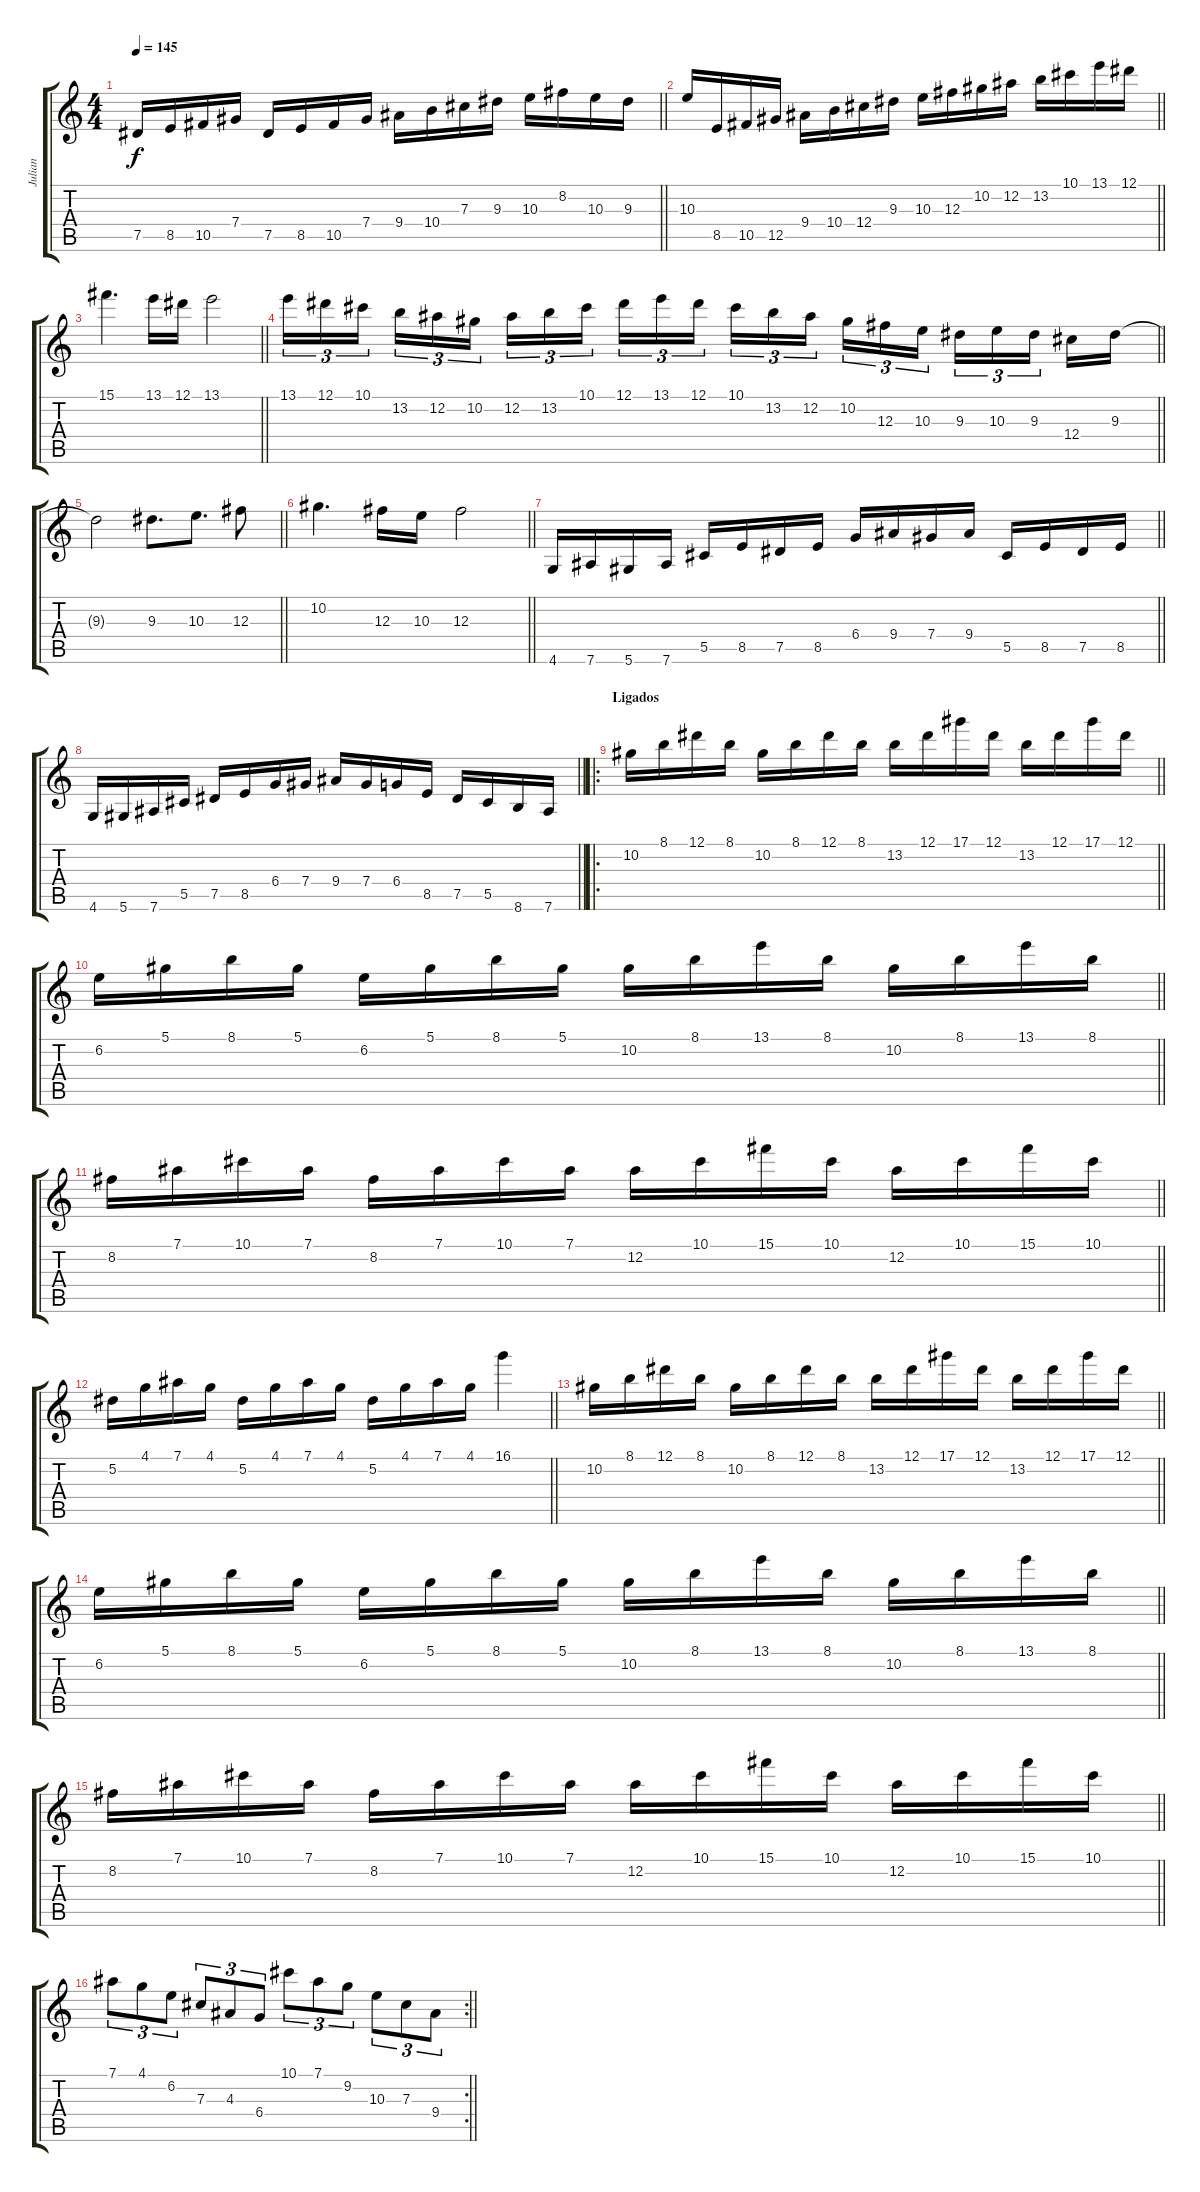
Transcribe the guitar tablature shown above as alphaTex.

\track ("Julian" "Julian") {instrument distortionguitar}
\staff {score tabs}
\tuning (Eb4 Bb3 Gb3 Db3 Ab2 Eb2) {hide}
\ts (4 4)
\tempo 145
\clef g2
\barLineRight lightlight
\ks c
7.5.16{dy f} 8.5.16 10.5.16 7.4.16 7.5.16 8.5.16 10.5.16 7.4.16 9.4.16 10.4.16 7.3.16 9.3.16 10.3.16 8.2.16 10.3.16 9.3.16 |
\barLineRight lightlight
10.3.16 8.5.16 10.5.16 12.5.16 9.4.16 10.4.16 12.4.16 9.3.16 10.3.16 12.3.16 10.2.16 12.2.16 13.2.16 10.1.16 13.1.16 12.1.16 |
\barLineRight lightlight
15.1.4{d} 13.1.16 12.1.16 13.1.2 |
\barLineRight lightlight
13.1.16{tu (3 2)} 12.1.16{tu (3 2)} 10.1.16{tu (3 2) beam splitsecondary} 13.2.16{tu (3 2)} 12.2.16{tu (3 2)} 10.2.16{tu (3 2)} 12.2.16{tu (3 2)} 13.2.16{tu (3 2)} 10.1.16{tu (3 2) beam splitsecondary} 12.1.16{tu (3 2)} 13.1.16{tu (3 2)} 12.1.16{tu (3 2)} 10.1.16{tu (3 2)} 13.2.16{tu (3 2)} 12.2.16{tu (3 2) beam splitsecondary} 10.2.16{tu (3 2)} 12.3.16{tu (3 2)} 10.3.16{tu (3 2)} 9.3.16{tu (3 2)} 10.3.16{tu (3 2)} 9.3.16{tu (3 2) beam splitsecondary} 12.4.16 9.3.16 |
\barLineRight lightlight
9.3{t}.2 9.3.8{d} 10.3.8{d} 12.3.8 |
\barLineRight lightlight
10.2.4{d} 12.3.16 10.3.16 12.3.2 |
\barLineRight lightlight
4.6.16 7.6.16 5.6.16 7.6.16 5.5.16 8.5.16 7.5.16 8.5.16 6.4.16 9.4.16 7.4.16 9.4.16 5.5.16 8.5.16 7.5.16 8.5.16 |
\barLineRight lightlight
4.6.16 5.6.16 7.6.16 5.5.16 7.5.16 8.5.16 6.4.16 7.4.16 9.4.16 7.4.16 6.4.16 8.5.16 7.5.16 5.5.16 8.6.16 7.6.16 |
\ro
\section ("" "Ligados")
\barLineRight lightlight
10.2.16 8.1.16 12.1.16 8.1.16 10.2.16 8.1.16 12.1.16 8.1.16 13.2.16 12.1.16 17.1.16 12.1.16 13.2.16 12.1.16 17.1.16 12.1.16 |
\barLineRight lightlight
6.2.16 5.1.16 8.1.16 5.1.16 6.2.16 5.1.16 8.1.16 5.1.16 10.2.16 8.1.16 13.1.16 8.1.16 10.2.16 8.1.16 13.1.16 8.1.16 |
\barLineRight lightlight
8.2.16 7.1.16 10.1.16 7.1.16 8.2.16 7.1.16 10.1.16 7.1.16 12.2.16 10.1.16 15.1.16 10.1.16 12.2.16 10.1.16 15.1.16 10.1.16 |
\barLineRight lightlight
5.2.16 4.1.16 7.1.16 4.1.16 5.2.16 4.1.16 7.1.16 4.1.16 5.2.16 4.1.16 7.1.16 4.1.16 16.1.4 |
\barLineRight lightlight
10.2.16 8.1.16 12.1.16 8.1.16 10.2.16 8.1.16 12.1.16 8.1.16 13.2.16 12.1.16 17.1.16 12.1.16 13.2.16 12.1.16 17.1.16 12.1.16 |
\barLineRight lightlight
6.2.16 5.1.16 8.1.16 5.1.16 6.2.16 5.1.16 8.1.16 5.1.16 10.2.16 8.1.16 13.1.16 8.1.16 10.2.16 8.1.16 13.1.16 8.1.16 |
\barLineRight lightlight
8.2.16 7.1.16 10.1.16 7.1.16 8.2.16 7.1.16 10.1.16 7.1.16 12.2.16 10.1.16 15.1.16 10.1.16 12.2.16 10.1.16 15.1.16 10.1.16 |
\rc 2
\barLineRight lightlight
7.1.8{tu (3 2)} 4.1.8{tu (3 2)} 6.2.8{tu (3 2)} 7.3.8{tu (3 2)} 4.3.8{tu (3 2)} 6.4.8{tu (3 2)} 10.1.8{tu (3 2)} 7.1.8{tu (3 2)} 9.2.8{tu (3 2)} 10.3.8{tu (3 2)} 7.3.8{tu (3 2)} 9.4.8{tu (3 2)}
